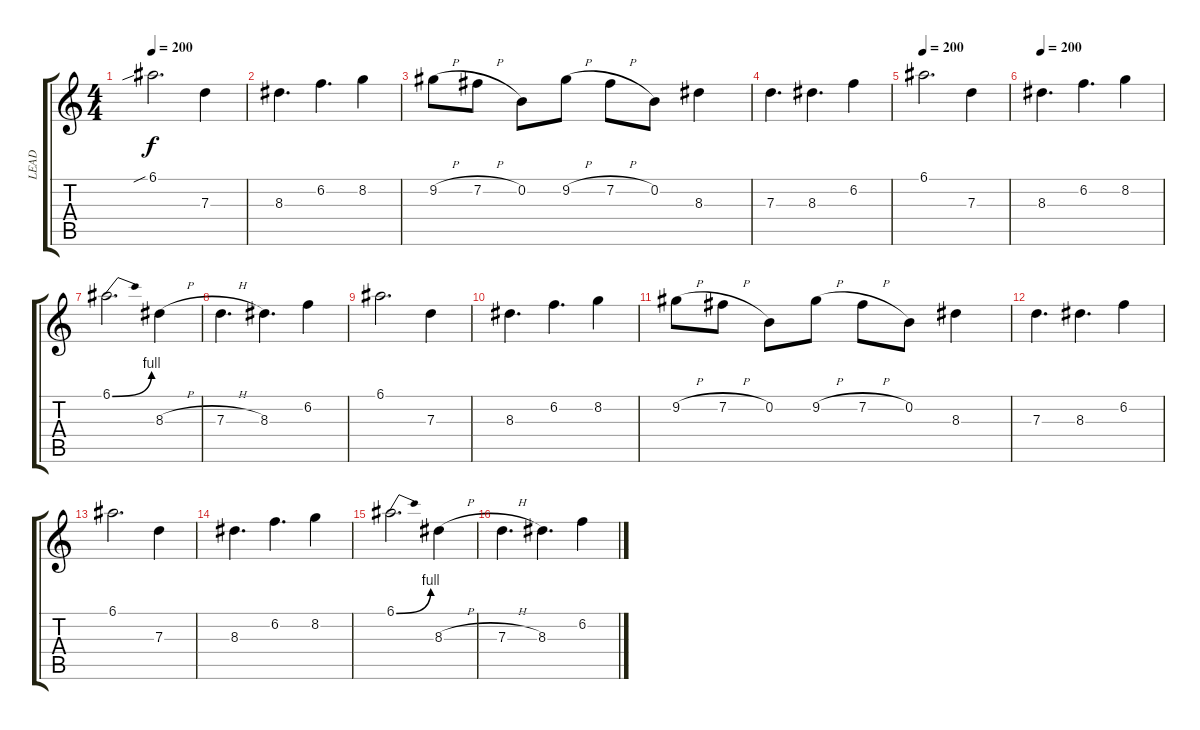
\track ("LEAD" "LEAD") {instrument overdrivenguitar}
\staff {score tabs}
\tuning (E4 B3 G3 D3 A2 E2) {hide}
\ts (4 4)
\tempo 200
\clef g2
\ks c
6.1{sib}.2{d dy f} 7.3.4 |
8.3.4{d} 6.2.4{d} 8.2.4 |
9.2{h}.8 7.2{h}.8 0.2.8 9.2{h}.8 7.2{h}.8 0.2.8 8.3.4 |
7.3.4{d} 8.3.4{d} 6.2.4 |
\tempo 200
6.1.2{d} 7.3.4 |
\tempo 200
8.3.4{d} 6.2.4{d} 8.2.4 |
6.1{be (bend 0 0 60 4)}.2{d} 8.3{h}.4 |
7.3{h}.4{d} 8.3.4{d} 6.2.4 |
6.1.2{d} 7.3.4 |
8.3.4{d} 6.2.4{d} 8.2.4 |
9.2{h}.8 7.2{h}.8 0.2.8 9.2{h}.8 7.2{h}.8 0.2.8 8.3.4 |
7.3.4{d} 8.3.4{d} 6.2.4 |
6.1.2{d} 7.3.4 |
8.3.4{d} 6.2.4{d} 8.2.4 |
6.1{be (bend 0 0 60 4)}.2{d} 8.3{h}.4 |
7.3{h}.4{d} 8.3.4{d} 6.2.4
